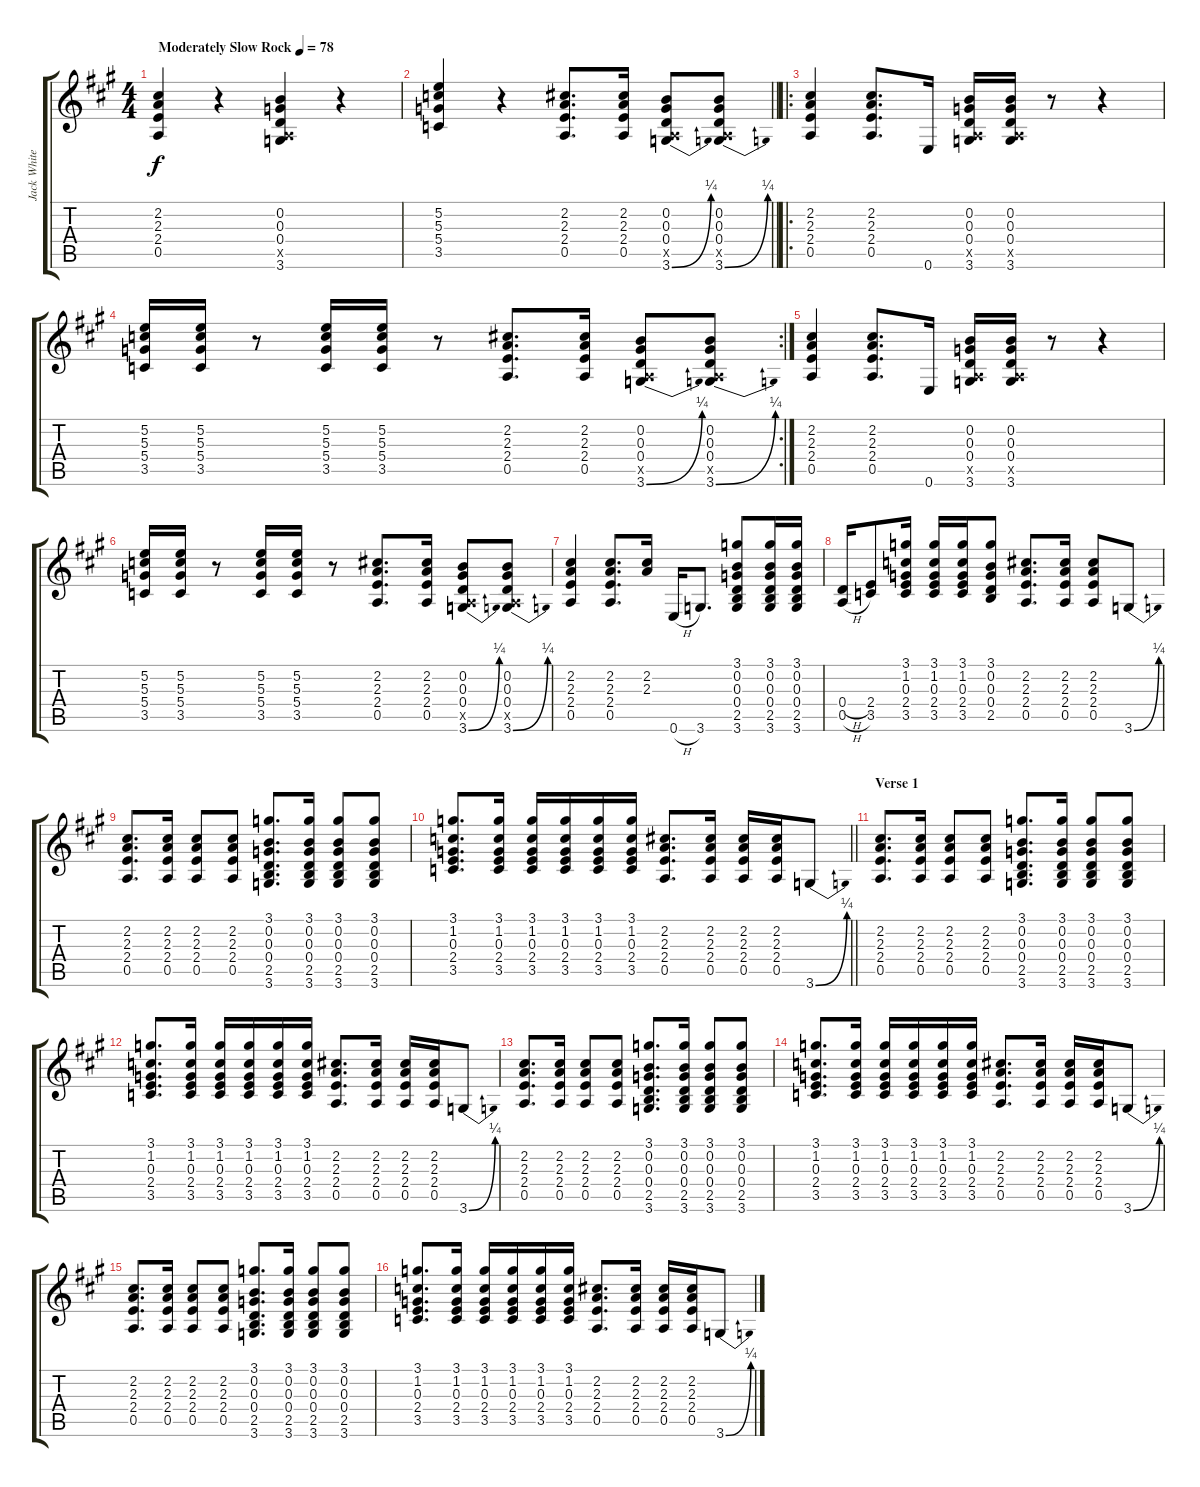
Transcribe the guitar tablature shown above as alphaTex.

\track ("Jack White (Clean Guitar)" "Jack White") {instrument electricguitarclean}
\staff {score tabs}
\tuning (E4 B3 G3 D3 A2 E2) {hide}
\ts (4 4)
\tempo (78 "Moderately Slow Rock")
\clef g2
\ks a
(2.2 2.3 2.4 0.5).4{dy f instrument electricguitarclean} r.4 (0.2 0.3 0.4 0.5{x} 3.6).4 r.4 |
\barLineRight lightlight
(5.2 5.3 5.4 3.5).4 r.4 (2.2 2.3 2.4 0.5).8{d} (2.2 2.3 2.4 0.5).16 (0.2 0.3 0.4 0.5{x} 3.6{be (bend 0 0 60 1)}).8 (0.2 0.3 0.4 0.5{x} 3.6{be (bend 0 0 60 1)}).8 |
\ro
(2.2 2.3 2.4 0.5).4 (2.2 2.3 2.4 0.5).8{d} 0.6.16 (0.2 0.3 0.4 0.5{x} 3.6).16 (0.2 0.3 0.4 0.5{x} 3.6).16 r.8 r.4 |
\rc 2
(5.2 5.3 5.4 3.5).16 (5.2 5.3 5.4 3.5).16 r.8 (5.2 5.3 5.4 3.5).16 (5.2 5.3 5.4 3.5).16 r.8 (2.2 2.3 2.4 0.5).8{d} (2.2 2.3 2.4 0.5).16 (0.2 0.3 0.4 0.5{x} 3.6{be (bend 0 0 60 1)}).8 (0.2 0.3 0.4 0.5{x} 3.6{be (bend 0 0 60 1)}).8 |
(2.2 2.3 2.4 0.5).4 (2.2 2.3 2.4 0.5).8{d} 0.6.16 (0.2 0.3 0.4 0.5{x} 3.6).16 (0.2 0.3 0.4 0.5{x} 3.6).16 r.8 r.4 |
(5.2 5.3 5.4 3.5).16 (5.2 5.3 5.4 3.5).16 r.8 (5.2 5.3 5.4 3.5).16 (5.2 5.3 5.4 3.5).16 r.8 (2.2 2.3 2.4 0.5).8{d} (2.2 2.3 2.4 0.5).16 (0.2 0.3 0.4 0.5{x} 3.6{be (bend 0 0 60 1)}).8 (0.2 0.3 0.4 0.5{x} 3.6{be (bend 0 0 60 1)}).8 |
(2.2 2.3 2.4 0.5).4 (2.2 2.3 2.4 0.5).8{d} (2.2 2.3).16 0.6{h}.16 3.6.8{d} (3.1 0.2 0.3 0.4 2.5 3.6).8 (3.1 0.2 0.3 0.4 2.5 3.6).16 (3.1 0.2 0.3 0.4 2.5 3.6).16 |
(0.4{h} 0.5{h}).16 (2.4 3.5).8 (3.1 1.2 0.3 2.4 3.5).16 (3.1 1.2 0.3 2.4 3.5).16 (3.1 1.2 0.3 2.4 3.5).16 (3.1 0.2 0.3 0.4 2.5).8 (2.2 2.3 2.4 0.5).8{d} (2.2 2.3 2.4 0.5).16 (2.2 2.3 2.4 0.5).8 3.6{be (bend 0 0 60 1)}.8 |
(2.2 2.3 2.4 0.5).8{d} (2.2 2.3 2.4 0.5).16 (2.2 2.3 2.4 0.5).8 (2.2 2.3 2.4 0.5).8 (3.1 0.2 0.3 0.4 2.5 3.6).8{d} (3.1 0.2 0.3 0.4 2.5 3.6).16 (3.1 0.2 0.3 0.4 2.5 3.6).8 (3.1 0.2 0.3 0.4 2.5 3.6).8 |
\barLineRight lightlight
(3.1 1.2 0.3 2.4 3.5).8{d} (3.1 1.2 0.3 2.4 3.5).16 (3.1 1.2 0.3 2.4 3.5).16 (3.1 1.2 0.3 2.4 3.5).16 (3.1 1.2 0.3 2.4 3.5).16 (3.1 1.2 0.3 2.4 3.5).16 (2.2 2.3 2.4 0.5).8{d} (2.2 2.3 2.4 0.5).16 (2.2 2.3 2.4 0.5).16 (2.2 2.3 2.4 0.5).16 3.6{be (bend 0 0 60 1)}.8 |
\section ("" "Verse 1")
(2.2 2.3 2.4 0.5).8{d} (2.2 2.3 2.4 0.5).16 (2.2 2.3 2.4 0.5).8 (2.2 2.3 2.4 0.5).8 (3.1 0.2 0.3 0.4 2.5 3.6).8{d} (3.1 0.2 0.3 0.4 2.5 3.6).16 (3.1 0.2 0.3 0.4 2.5 3.6).8 (3.1 0.2 0.3 0.4 2.5 3.6).8 |
(3.1 1.2 0.3 2.4 3.5).8{d} (3.1 1.2 0.3 2.4 3.5).16 (3.1 1.2 0.3 2.4 3.5).16 (3.1 1.2 0.3 2.4 3.5).16 (3.1 1.2 0.3 2.4 3.5).16 (3.1 1.2 0.3 2.4 3.5).16 (2.2 2.3 2.4 0.5).8{d} (2.2 2.3 2.4 0.5).16 (2.2 2.3 2.4 0.5).16 (2.2 2.3 2.4 0.5).16 3.6{be (bend 0 0 60 1)}.8 |
(2.2 2.3 2.4 0.5).8{d} (2.2 2.3 2.4 0.5).16 (2.2 2.3 2.4 0.5).8 (2.2 2.3 2.4 0.5).8 (3.1 0.2 0.3 0.4 2.5 3.6).8{d} (3.1 0.2 0.3 0.4 2.5 3.6).16 (3.1 0.2 0.3 0.4 2.5 3.6).8 (3.1 0.2 0.3 0.4 2.5 3.6).8 |
(3.1 1.2 0.3 2.4 3.5).8{d} (3.1 1.2 0.3 2.4 3.5).16 (3.1 1.2 0.3 2.4 3.5).16 (3.1 1.2 0.3 2.4 3.5).16 (3.1 1.2 0.3 2.4 3.5).16 (3.1 1.2 0.3 2.4 3.5).16 (2.2 2.3 2.4 0.5).8{d} (2.2 2.3 2.4 0.5).16 (2.2 2.3 2.4 0.5).16 (2.2 2.3 2.4 0.5).16 3.6{be (bend 0 0 60 1)}.8 |
(2.2 2.3 2.4 0.5).8{d} (2.2 2.3 2.4 0.5).16 (2.2 2.3 2.4 0.5).8 (2.2 2.3 2.4 0.5).8 (3.1 0.2 0.3 0.4 2.5 3.6).8{d} (3.1 0.2 0.3 0.4 2.5 3.6).16 (3.1 0.2 0.3 0.4 2.5 3.6).8 (3.1 0.2 0.3 0.4 2.5 3.6).8 |
(3.1 1.2 0.3 2.4 3.5).8{d} (3.1 1.2 0.3 2.4 3.5).16 (3.1 1.2 0.3 2.4 3.5).16 (3.1 1.2 0.3 2.4 3.5).16 (3.1 1.2 0.3 2.4 3.5).16 (3.1 1.2 0.3 2.4 3.5).16 (2.2 2.3 2.4 0.5).8{d} (2.2 2.3 2.4 0.5).16 (2.2 2.3 2.4 0.5).16 (2.2 2.3 2.4 0.5).16 3.6{be (bend 0 0 60 1)}.8
